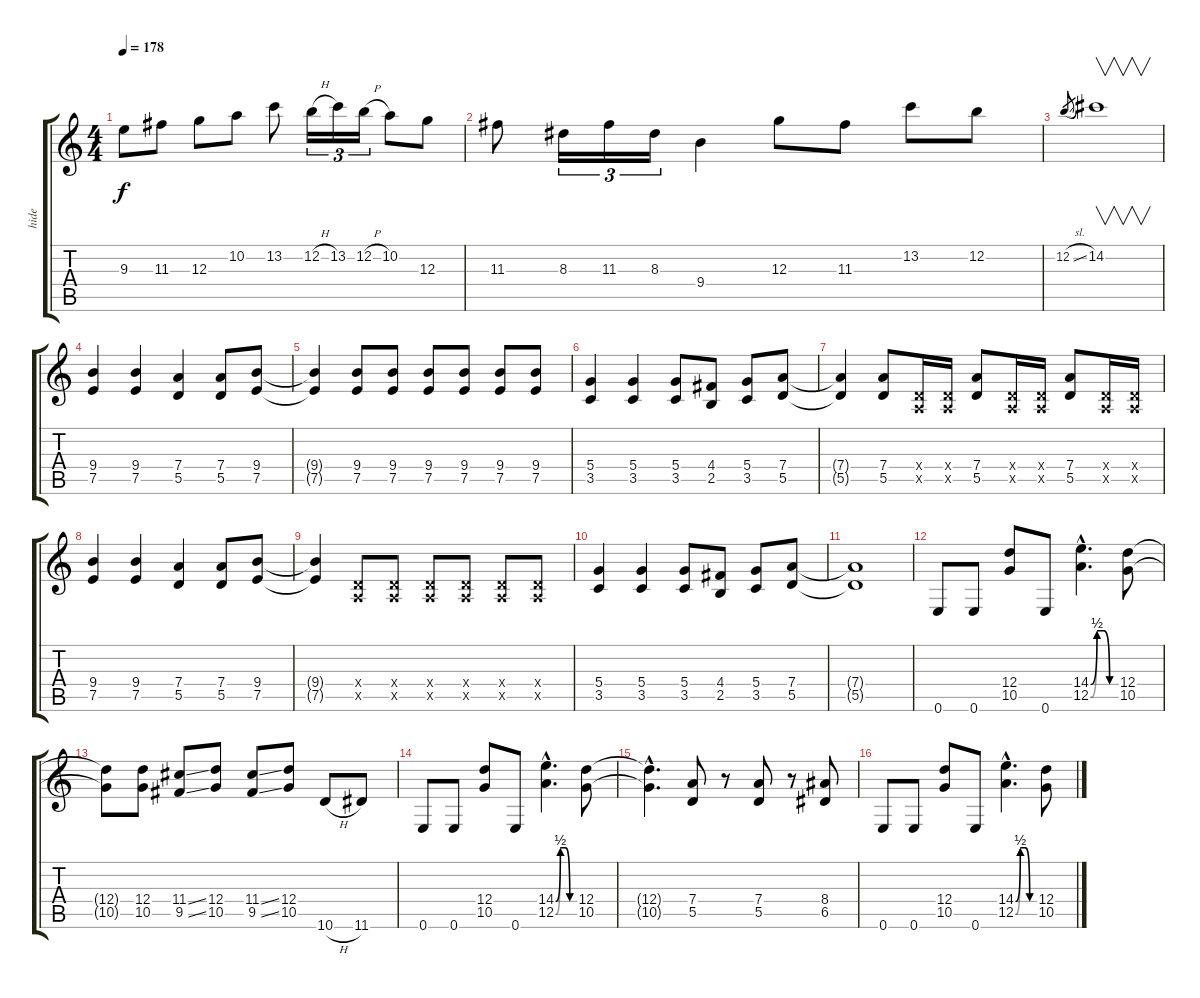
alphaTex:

\track ("hide" "hide") {instrument overdrivenguitar}
\staff {score tabs}
\tuning (E4 B3 G3 D3 A2 E2) {hide}
\ts (4 4)
\tempo 178
\clef g2
\ks c
9.3.8{dy f} 11.3.8 12.3.8 10.2.8 13.2.8 12.2{h}.16{tu (3 2)} 13.2.16{tu (3 2)} 12.2{h}.16{tu (3 2)} 10.2.8 12.3.8 |
11.3.8 8.3.16{tu (3 2)} 11.3.16{tu (3 2)} 8.3.16{tu (3 2)} 9.4.4 12.3.8 11.3.8 13.2.8 12.2.8 |
12.2{sl}.8{gr} 14.2.1{v} |
(9.4 7.5).4 (9.4 7.5).4 (7.4 5.5).4 (7.4 5.5).8 (9.4 7.5).8 |
(9.4{t} 7.5{t}).4 (9.4 7.5).8 (9.4 7.5).8 (9.4 7.5).8 (9.4 7.5).8 (9.4 7.5).8 (9.4 7.5).8 |
(5.4 3.5).4 (5.4 3.5).4 (5.4 3.5).8 (4.4 2.5).8 (5.4 3.5).8 (7.4 5.5).8 |
(7.4{t} 5.5{t}).4 (7.4 5.5).8 (0.4{x} 0.5{x}).16 (0.4{x} 0.5{x}).16 (7.4 5.5).8 (0.4{x} 0.5{x}).16 (0.4{x} 0.5{x}).16 (7.4 5.5).8 (0.4{x} 0.5{x}).16 (0.4{x} 0.5{x}).16 |
(9.4 7.5).4 (9.4 7.5).4 (7.4 5.5).4 (7.4 5.5).8 (9.4 7.5).8 |
(9.4{t} 7.5{t}).4 (0.4{x} 0.5{x}).8 (0.4{x} 0.5{x}).8 (0.4{x} 0.5{x}).8 (0.4{x} 0.5{x}).8 (0.4{x} 0.5{x}).8 (0.4{x} 0.5{x}).8 |
(5.4 3.5).4 (5.4 3.5).4 (5.4 3.5).8 (4.4 2.5).8 (5.4 3.5).8 (7.4 5.5).8 |
(7.4{t} 5.5{t}).1 |
0.6.8 0.6.8 (12.4 10.5).8 0.6.8 (14.4{be (custom 0 0 15 2 30 2 45 0 60 0) hac} 12.5{be (custom 0 0 15 2 30 2 45 0 60 0) hac}).4{d} (12.4 10.5).8 |
(12.4{t} 10.5{t}).8 (12.4 10.5).8 (11.4{ss} 9.5{ss}).8 (12.4 10.5).8 (11.4{ss} 9.5{ss}).8 (12.4 10.5).8 10.6{h}.8 11.6.8 |
0.6.8 0.6.8 (12.4 10.5).8 0.6.8 (14.4{be (custom 0 0 15 2 30 2 45 0 60 0) hac} 12.5{be (custom 0 0 15 2 30 2 45 0 60 0) hac}).4{d} (12.4 10.5).8 |
(12.4{hac t} 10.5{hac t}).4{d} (7.4 5.5).8 r.8 (7.4 5.5).8 r.8 (8.4 6.5).8 |
0.6.8 0.6.8 (12.4 10.5).8 0.6.8 (14.4{be (custom 0 0 15 2 30 2 45 0 60 0) hac} 12.5{be (custom 0 0 15 2 30 2 45 0 60 0) hac}).4{d} (12.4 10.5).8
